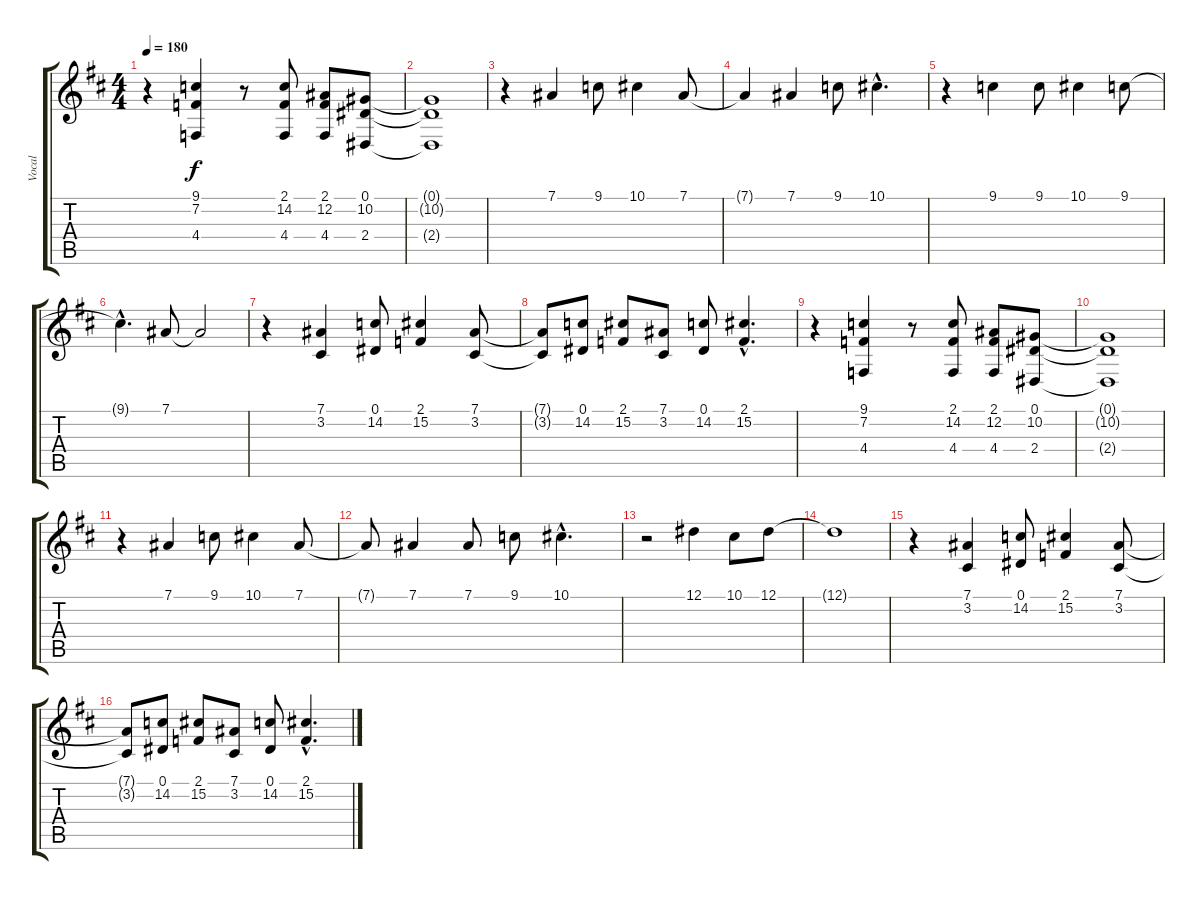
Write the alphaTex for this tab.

\track ("Vocal" "Vocal") {instrument lead2sawtooth}
\staff {score tabs}
\tuning (Eb4 Bb3 Gb3 Db3 Ab2 Eb2) {hide}
\ts (4 4)
\tempo 180
\clef g2
\ks bminor
r.4{dy f} (9.1 7.2 4.4).4 r.8 (2.1 14.2 4.4).8 (2.1 12.2 4.4).8 (0.1 10.2 2.4).8 |
(0.1{t} 10.2{t} 2.4{t}).1 |
r.4 7.1.4 9.1.8 10.1.4 7.1.8 |
7.1{t}.4 7.1.4 9.1.8 10.1{hac}.4{d} |
r.4 9.1.4 9.1.8 10.1.4 9.1.8 |
9.1{hac t}.4{d} 7.1.8 7.1{t}.2 |
r.4 (7.1 3.2).4 (0.1 14.2).8 (2.1 15.2).4 (7.1 3.2).8 |
(7.1{t} 3.2{t}).8 (0.1 14.2).8 (2.1 15.2).8 (7.1 3.2).8 (0.1 14.2).8 (2.1{hac} 15.2{hac}).4{d} |
r.4 (9.1 7.2 4.4).4 r.8 (2.1 14.2 4.4).8 (2.1 12.2 4.4).8 (0.1 10.2 2.4).8 |
(0.1{t} 10.2{t} 2.4{t}).1 |
r.4 7.1.4 9.1.8 10.1.4 7.1.8 |
7.1{t}.8 7.1.4 7.1.8 9.1.8 10.1{hac}.4{d} |
r.2 12.1.4 10.1.8 12.1.8 |
12.1{t}.1 |
r.4 (7.1 3.2).4 (0.1 14.2).8 (2.1 15.2).4 (7.1 3.2).8 |
(7.1{t} 3.2{t}).8 (0.1 14.2).8 (2.1 15.2).8 (7.1 3.2).8 (0.1 14.2).8 (2.1{hac} 15.2{hac}).4{d}
